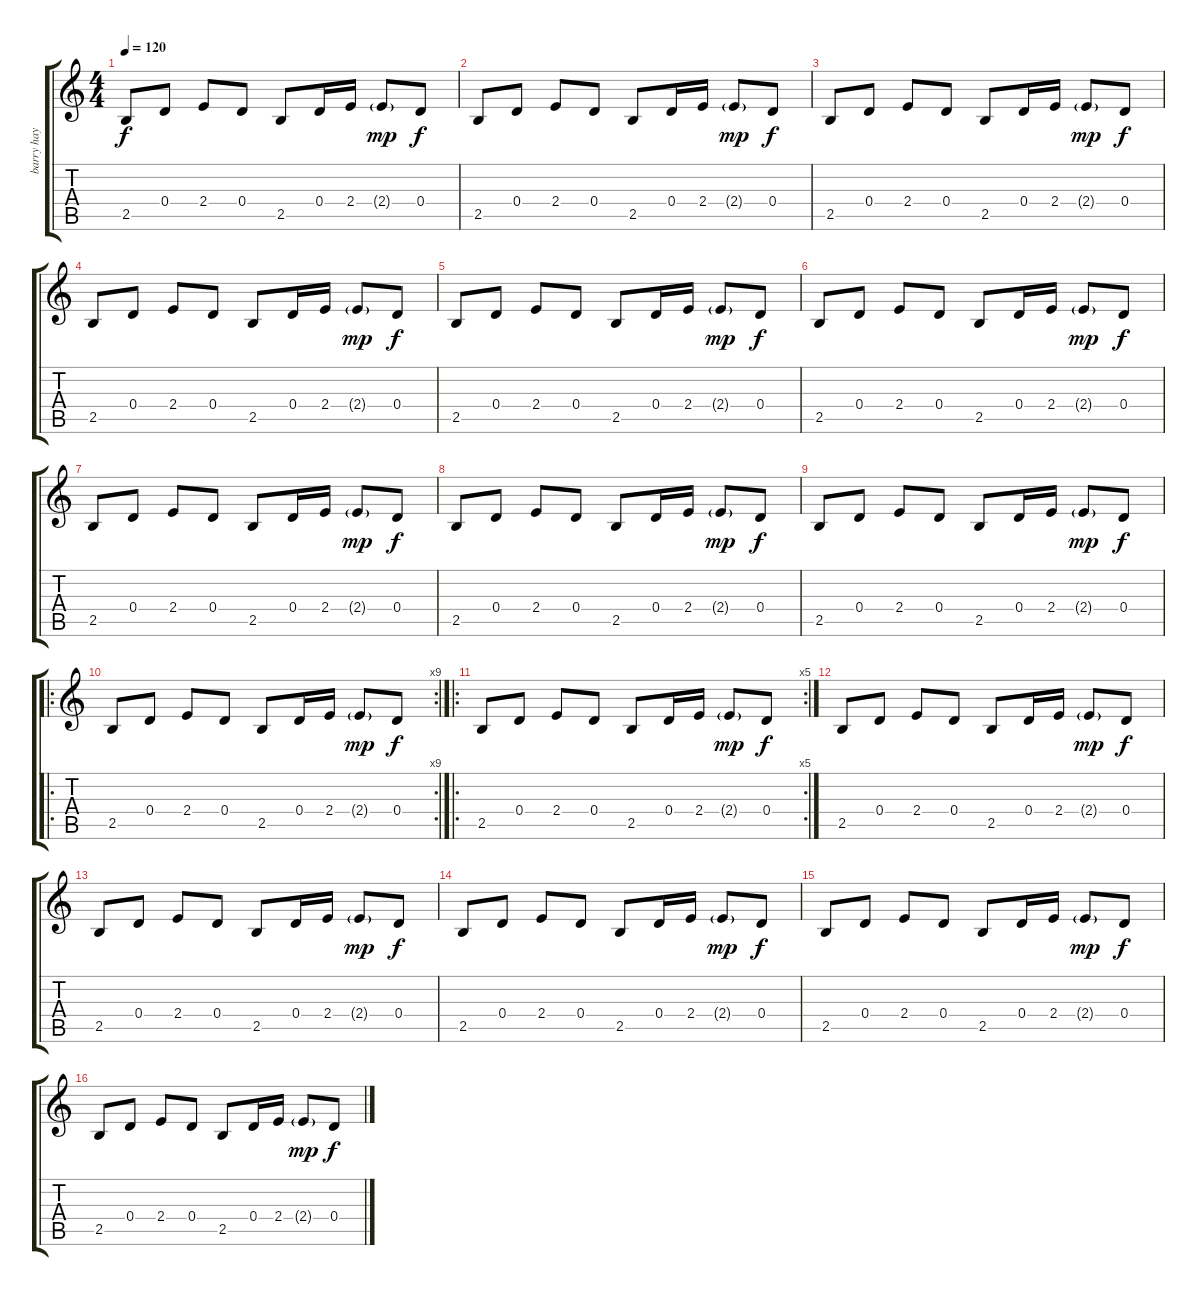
\track ("barry hay" "barry hay") {instrument acousticguitarsteel}
\staff {score tabs}
\tuning (E4 B3 G3 D3 A2 E2) {hide}
\ts (4 4)
\tempo 120
\clef g2
\ks c
2.5.8{dy f} 0.4.8 2.4.8 0.4.8 2.5.8 0.4.16 2.4.16 2.4{g}.8{dy mp} 0.4.8{dy f} |
2.5.8 0.4.8 2.4.8 0.4.8 2.5.8 0.4.16 2.4.16 2.4{g}.8{dy mp} 0.4.8{dy f} |
2.5.8 0.4.8 2.4.8 0.4.8 2.5.8 0.4.16 2.4.16 2.4{g}.8{dy mp} 0.4.8{dy f} |
2.5.8 0.4.8 2.4.8 0.4.8 2.5.8 0.4.16 2.4.16 2.4{g}.8{dy mp} 0.4.8{dy f} |
2.5.8 0.4.8 2.4.8 0.4.8 2.5.8 0.4.16 2.4.16 2.4{g}.8{dy mp} 0.4.8{dy f} |
2.5.8 0.4.8 2.4.8 0.4.8 2.5.8 0.4.16 2.4.16 2.4{g}.8{dy mp} 0.4.8{dy f} |
2.5.8 0.4.8 2.4.8 0.4.8 2.5.8 0.4.16 2.4.16 2.4{g}.8{dy mp} 0.4.8{dy f} |
2.5.8 0.4.8 2.4.8 0.4.8 2.5.8 0.4.16 2.4.16 2.4{g}.8{dy mp} 0.4.8{dy f} |
2.5.8 0.4.8 2.4.8 0.4.8 2.5.8 0.4.16 2.4.16 2.4{g}.8{dy mp} 0.4.8{dy f} |
\ro
\rc 9
2.5.8 0.4.8 2.4.8 0.4.8 2.5.8 0.4.16 2.4.16 2.4{g}.8{dy mp} 0.4.8{dy f} |
\ro
\rc 5
2.5.8 0.4.8 2.4.8 0.4.8 2.5.8 0.4.16 2.4.16 2.4{g}.8{dy mp} 0.4.8{dy f} |
2.5.8 0.4.8 2.4.8 0.4.8 2.5.8 0.4.16 2.4.16 2.4{g}.8{dy mp} 0.4.8{dy f} |
2.5.8 0.4.8 2.4.8 0.4.8 2.5.8 0.4.16 2.4.16 2.4{g}.8{dy mp} 0.4.8{dy f} |
2.5.8 0.4.8 2.4.8 0.4.8 2.5.8 0.4.16 2.4.16 2.4{g}.8{dy mp} 0.4.8{dy f} |
2.5.8 0.4.8 2.4.8 0.4.8 2.5.8 0.4.16 2.4.16 2.4{g}.8{dy mp} 0.4.8{dy f} |
2.5.8 0.4.8 2.4.8 0.4.8 2.5.8 0.4.16 2.4.16 2.4{g}.8{dy mp} 0.4.8{dy f}
